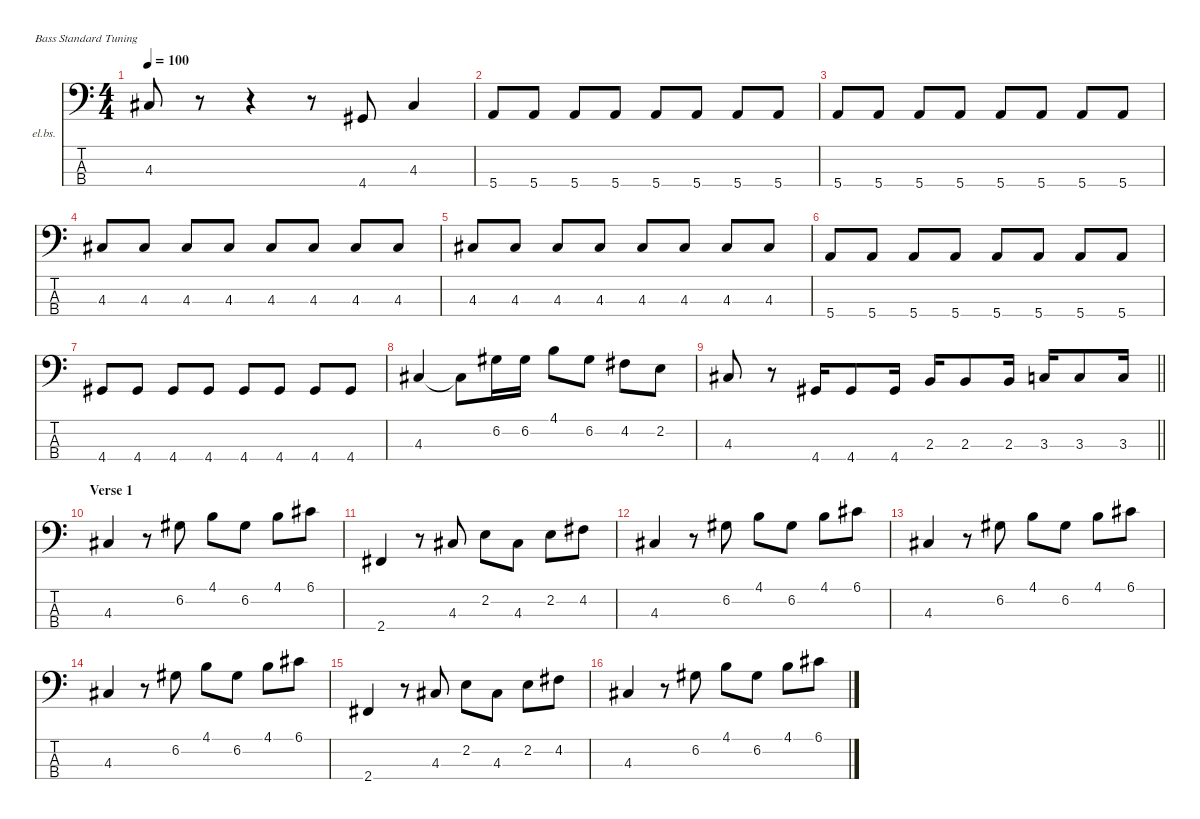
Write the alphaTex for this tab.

\defaultSystemsLayout 4
\hideDynamics
\bracketExtendMode nobrackets
\firstSystemTrackNameOrientation horizontal
\otherSystemsTrackNameOrientation horizontal
\track ("Bass" "el.bs.") {instrument electricbassfinger}
\staff {score tabs}
\tuning (G2 D2 A1 E1)
\ts (4 4)
\beaming (8 2 2 2 2)
\tempo 100
\clef f4
\ks c
4.3{acc #}.8{dy f instrument electricbassfinger} r.8 r.4 r.8 4.4{acc #}.8 4.3{acc #}.4 |
5.4.8 5.4.8 5.4.8 5.4.8 5.4.8 5.4.8 5.4.8 5.4.8 |
5.4.8 5.4.8 5.4.8 5.4.8 5.4.8 5.4.8 5.4.8 5.4.8 |
4.3{acc #}.8 4.3{acc #}.8 4.3{acc #}.8 4.3{acc #}.8 4.3{acc #}.8 4.3{acc #}.8 4.3{acc #}.8 4.3{acc #}.8 |
4.3{acc #}.8 4.3{acc #}.8 4.3{acc #}.8 4.3{acc #}.8 4.3{acc #}.8 4.3{acc #}.8 4.3{acc #}.8 4.3{acc #}.8 |
5.4.8 5.4.8 5.4.8 5.4.8 5.4.8 5.4.8 5.4.8 5.4.8 |
4.4{acc #}.8 4.4{acc #}.8 4.4{acc #}.8 4.4{acc #}.8 4.4{acc #}.8 4.4{acc #}.8 4.4{acc #}.8 4.4{acc #}.8 |
4.3{acc #}.4 4.3{t acc #}.8 6.2{acc #}.16 6.2{acc #}.16 4.1.8 6.2{acc #}.8 4.2{acc #}.8 2.2.8 |
\barLineRight lightlight
4.3{acc #}.8 r.8 4.4{acc #}.16 4.4{acc #}.8 4.4{acc #}.16 2.3.16 2.3.8 2.3.16 3.3.16 3.3.8 3.3.16 |
\section ("" "Verse 1")
4.3{acc #}.4 r.8 6.2{acc #}.8 4.1.8 6.2{acc #}.8 4.1.8 6.1{acc #}.8 |
2.4{acc #}.4 r.8 4.3{acc #}.8 2.2.8 4.3{acc #}.8 2.2.8 4.2{acc #}.8 |
4.3{acc #}.4 r.8 6.2{acc #}.8 4.1.8 6.2{acc #}.8 4.1.8 6.1{acc #}.8 |
4.3{acc #}.4 r.8 6.2{acc #}.8 4.1.8 6.2{acc #}.8 4.1.8 6.1{acc #}.8 |
4.3{acc #}.4 r.8 6.2{acc #}.8 4.1.8 6.2{acc #}.8 4.1.8 6.1{acc #}.8 |
2.4{acc #}.4 r.8 4.3{acc #}.8 2.2.8 4.3{acc #}.8 2.2.8 4.2{acc #}.8 |
4.3{acc #}.4 r.8 6.2{acc #}.8 4.1.8 6.2{acc #}.8 4.1.8 6.1{acc #}.8
